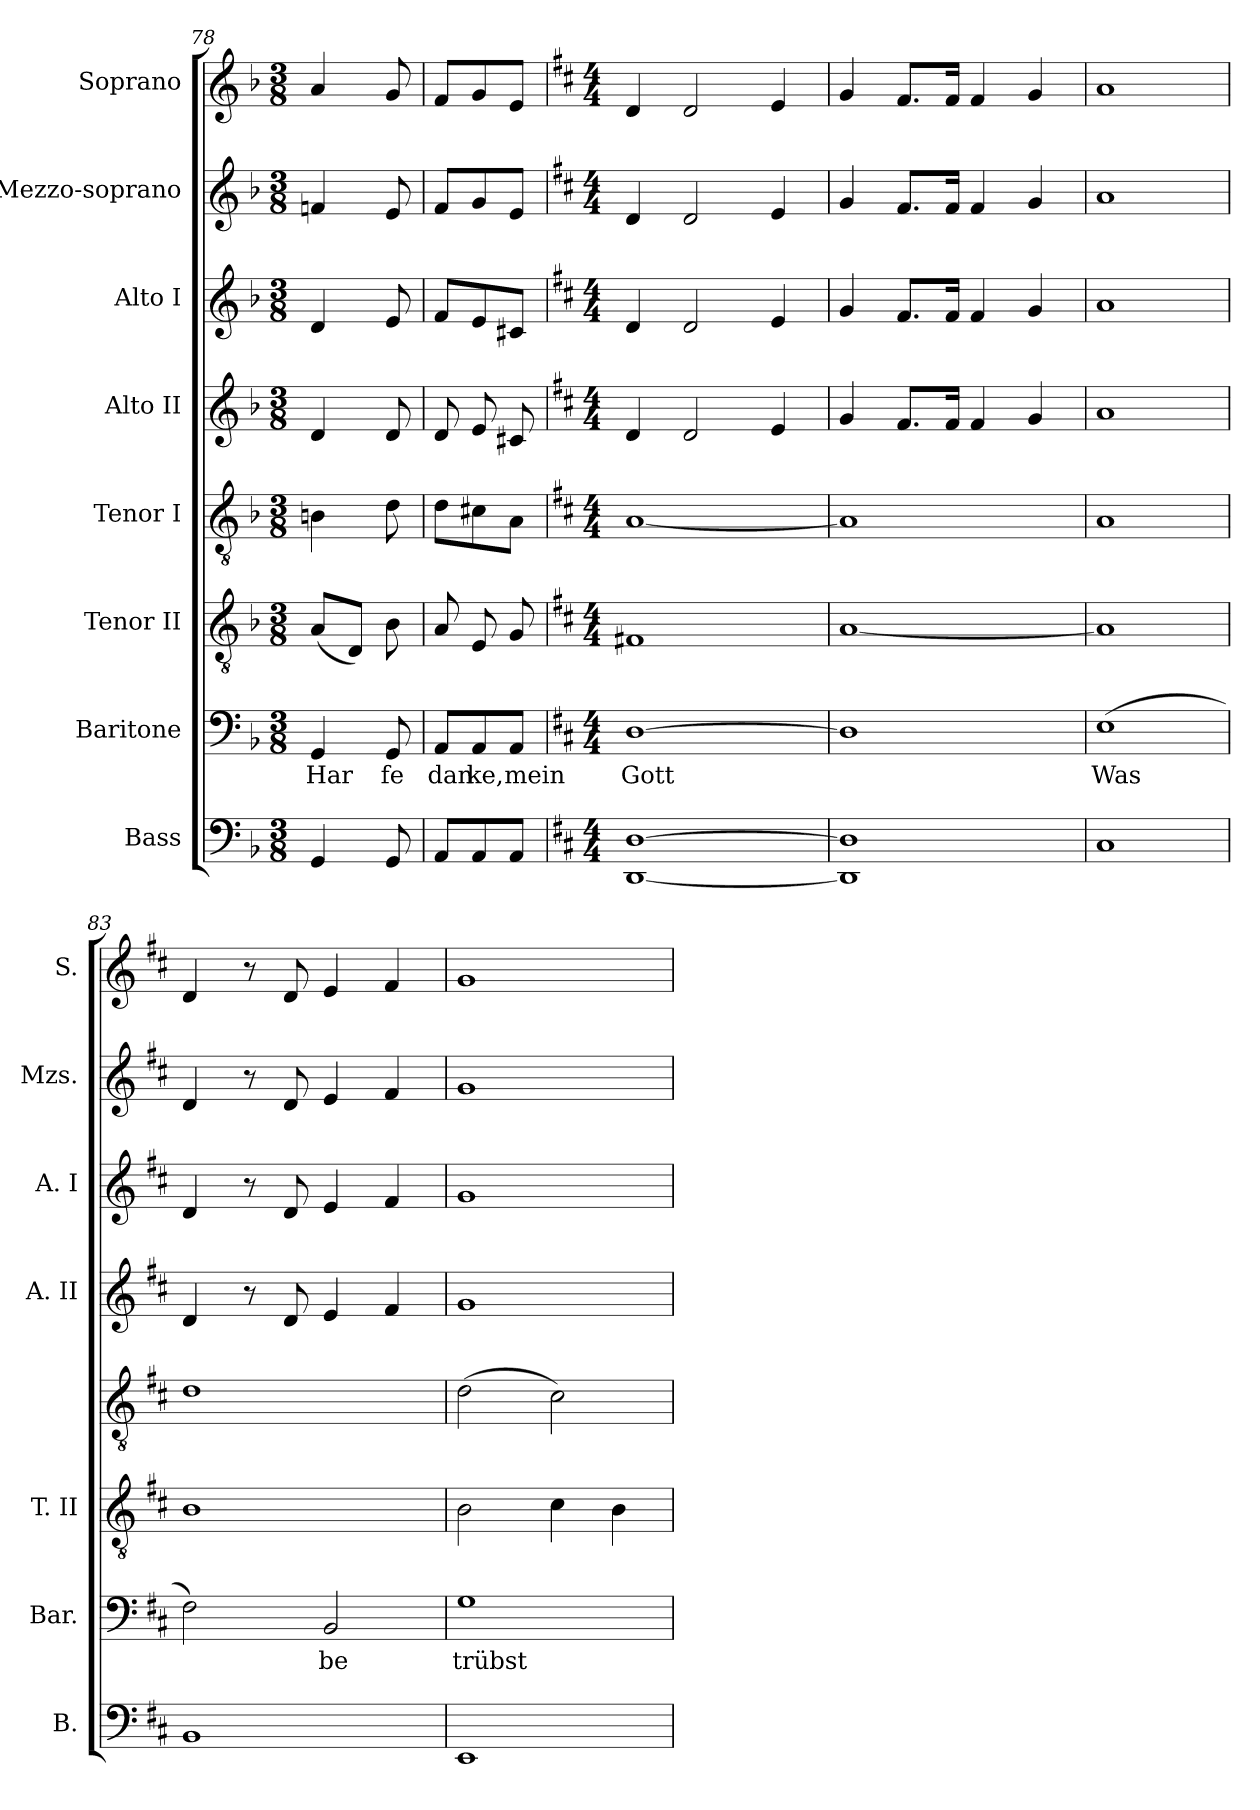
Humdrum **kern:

**kern	**kern	**text	**kern	**kern	**kern	**kern	**kern	**kern
*part8	*part7	*part7	*part6	*part5	*part4	*part3	*part2	*part1
*staff8	*staff7	*staff7	*staff6	*staff5	*staff4	*staff3	*staff2	*staff1
*I"Bass	*I"Baritone	*	*I"Tenor II	*I"Tenor I	*I"Alto II	*I"Alto I	*I"Mezzo-soprano	*I"Soprano
*I'B.	*I'Bar.	*	*I'T. II	*	*I'A. II	*I'A. I	*I'Mzs.	*I'S.
!!LO:PB:g=z
*clefF4	*clefF4	*	*clefGv2	*clefGv2	*clefG2	*clefG2	*clefG2	*clefG2
*k[b-]	*k[b-]	*	*k[b-]	*k[b-]	*k[b-]	*k[b-]	*k[b-]	*k[b-]
*M3/8	*M3/8	*	*M3/8	*M3/8	*M3/8	*M3/8	*M3/8	*M3/8
=78	=78	=78	=78	=78	=78	=78	=78	=78
4GG/	4GG/	Har	(8A/L	4Bn\	4d/	4d/	4fn/	4a/
.	.	.	8D/J)	.	.	.	.	.
8GG/	8GG/	fe	8B-\	8d\	8d/	8e/	8e/	8g/
=79	=79	=79	=79	=79	=79	=79	=79	=79
8AA/L	8AA/L	dan	8A/	8d\L	8d/	8f/L	8f/L	8f/L
8AA/	8AA/	ke,	8E/	8c#X\	8e/	8e/	8g/	8g/
8AA/J	8AA/J	mein	8G/	8A\J	8c#X/	8c#X/J	8e/J	8e/J
=80	=80	=80	=80	=80	=80	=80	=80	=80
*k[f#c#]	*k[f#c#]	*	*k[f#c#]	*k[f#c#]	*k[f#c#]	*k[f#c#]	*k[f#c#]	*k[f#c#]
*M4/4	*M4/4	*	*M4/4	*M4/4	*M4/4	*M4/4	*M4/4	*M4/4
[1DD [1D	[1D	Gott	1F#X	[1A	4d/	4d/	4d/	4d/
.	.	.	.	.	2d/	2d/	2d/	2d/
.	.	.	.	.	4e/	4e/	4e/	4e/
=81	=81	=81	=81	=81	=81	=81	=81	=81
1DD] 1D]	1D]	.	[1A	1A]	4g/	4g/	4g/	4g/
.	.	.	.	.	8.f#/L	8.f#/L	8.f#/L	8.f#/L
.	.	.	.	.	16f#/Jk	16f#/Jk	16f#/Jk	16f#/Jk
.	.	.	.	.	4f#/	4f#/	4f#/	4f#/
.	.	.	.	.	4g/	4g/	4g/	4g/
=82	=82	=82	=82	=82	=82	=82	=82	=82
1C#	(1E	Was	1A]	1A	1a	1a	1a	1a
=83	=83	=83	=83	=83	=83	=83	=83	=83
1BB	2F#\)	.	1B	1d	4d/	4d/	4d/	4d/
.	.	.	.	.	8r	8r	8r	8r
.	.	.	.	.	8d/	8d/	8d/	8d/
.	2BB/	be	.	.	4e/	4e/	4e/	4e/
.	.	.	.	.	4f#/	4f#/	4f#/	4f#/
=84	=84	=84	=84	=84	=84	=84	=84	=84
1EE	1G	trübst	2B\	(2d\	1g	1g	1g	1g
.	.	.	4c#\	2c#\)	.	.	.	.
.	.	.	4B\	.	.	.	.	.
=	=	=	=	=	=	=	=	=
*-	*-	*-	*-	*-	*-	*-	*-	*-
